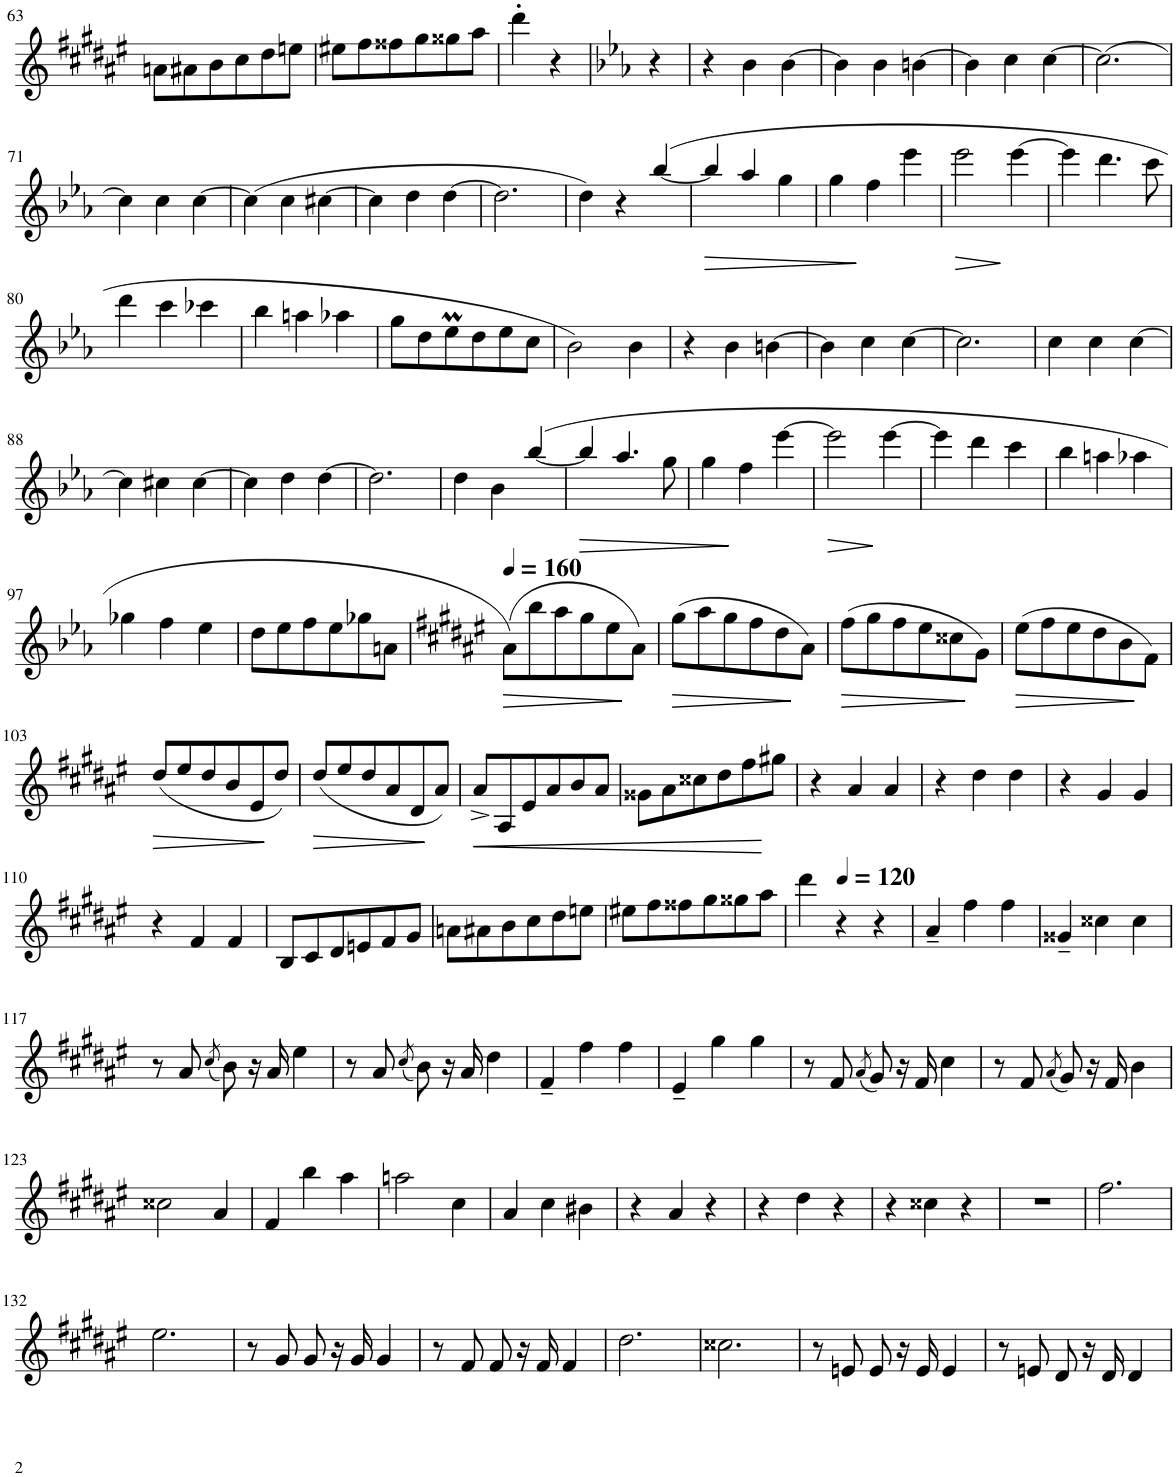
**kern	**dynam
*part1	*part1
*staff1	*staff1
*I"Bb Clarinet	*
*I'Bb Cl.	*
!!LO:PB:g=z
*clefG2	*
*Trd1c2	*
*k[f#c#g#d#a#e#]	*
*M3/4	*
=63	=63
8an\L	.
8a#X\	.
8b\	.
8cc#\	.
8dd#\	.
8een\J	.
=64	=64
8ee#X\L	.
8ff#\	.
8ff##X\	.
8gg#\	.
8gg##X\	.
8aa#\J	.
=65	=65
4ddd#'\	.
4r	.
=66	=66
*k[b-e-a-]	*
4r	.
=67	=67
4r	.
4b-\	.
[4b-\	.
=68	=68
4b-\]	.
4b-\	.
[4bn\	.
=69	=69
4b\]	.
4cc\	.
[4cc\	.
=70	=70
2.cc\_	.
!!LO:LB:g=z
=71	=71
4cc\]	.
4cc\	.
[4cc\	.
=72	=72
(4cc\]	.
4cc\	.
[4cc#X\	.
=73	=73
4cc#\]	.
4dd\	.
[4dd\	.
=74	=74
2.dd\]	.
=75	=75
4dd\)	.
4r	.
([4bb-/	.
=76	=76
!	!LO:HP:b
4bb-/]	>
4aa-/	.
4gg\	.
=77	=77
4gg\	.
4ff\	]
4eee-\	.
=78	=78
!	!LO:HP:b
2eee-\	>
[4eee-\	]
=79	=79
4eee-\]	.
4.ddd\	.
8ccc\	.
!!LO:LB:g=z
=80	=80
4ddd\	.
4ccc\	.
4ccc-X\	.
=81	=81
4bb-\	.
4aan\	.
4aa-X\	.
=82	=82
8gg\L	.
8dd\	.
8ee-M\	.
8dd\	.
8ee-\	.
8cc\J	.
=83	=83
2b-\)	.
4b-\	.
=84	=84
4r	.
4b-\	.
[4bn\	.
=85	=85
4b\]	.
4cc\	.
[4cc\	.
=86	=86
2.cc\]	.
=87	=87
4cc\	.
4cc\	.
[4cc\	.
!!LO:LB:g=z
=88	=88
4cc\]	.
4cc#X\	.
[4cc#\	.
=89	=89
4cc#\]	.
4dd\	.
[4dd\	.
=90	=90
2.dd\]	.
=91	=91
4dd\	.
4b-\	.
([4bb-/	.
=92	=92
!	!LO:HP:b
4bb-/]	>
4.aa-/	.
8gg\	.
=93	=93
4gg\	.
4ff\	]
[4eee-\	.
=94	=94
!	!LO:HP:b
2eee-\]	>
[4eee-\	]
=95	=95
4eee-\]	.
4ddd\	.
4ccc\	.
=96	=96
4bb-\	.
4aan\	.
4aa-X\	.
!!LO:LB:g=z
=97	=97
4gg-X\	.
4ff\	.
4ee-\	.
=98	=98
8dd\L	.
8ee-\	.
8ff\	.
8ee-\	.
8gg-X\	.
8an\J	.
=99	=99
*k[f#c#g#d#a#e#]	*
*MM160	*
!	!LO:HP:b
(8a#\L)	>
8bb\	.
8aa#\	.
8gg#\	.
8ee#\	.
8a#\J)	]
=100	=100
!	!LO:HP:b
(8gg#\L	>
8aa#\	.
8gg#\	.
8ff#\	.
8dd#\	.
8a#\J)	]
=101	=101
!	!LO:HP:b
(8ff#\L	>
8gg#\	.
8ff#\	.
8ee#\	.
8cc##X\	.
8g#\J)	]
=102	=102
!	!LO:HP:b
(8ee#\L	>
8ff#\	.
8ee#\	.
8dd#\	.
8b\	.
8f#\J)	]
!!LO:LB:g=z
=103	=103
!	!LO:HP:b
(8dd#/L	>
8ee#/	.
8dd#/	.
8b/	.
8e#/	.
8dd#/J)	]
=104	=104
!	!LO:HP:b
(8dd#/L	>
8ee#/	.
8dd#/	.
8a#/	.
8d#/	.
8a#/J)	]
=105	=105
!	!LO:HP:b
8a#^/L	<
8A#/	.
8e#/	.
8a#/	.
8b/	.
8a#/J	.
=106	=106
8g##X\L	.
8a#\	.
8cc##X\	.
8dd#\	.
8ff#\	.
8gg#X\J	[
=107	=107
4r	.
4a#/	.
4a#/	.
=108	=108
4r	.
4dd#\	.
4dd#\	.
=109	=109
4r	.
4g#/	.
4g#/	.
!!LO:LB:g=z
=110	=110
4r	.
4f#/	.
4f#/	.
=111	=111
8B/L	.
8c#/	.
8d#/	.
8en/	.
8f#/	.
8g#/J	.
=112	=112
8an\L	.
8a#X\	.
8b\	.
8cc#\	.
8dd#\	.
8een\J	.
=113	=113
8ee#X\L	.
8ff#\	.
8ff##X\	.
8gg#\	.
8gg##X\	.
8aa#\J	.
=114	=114
4ddd#\	.
*MM120	*
4r	.
4r	.
=115	=115
4a#~/	.
4ff#\	.
4ff#\	.
=116	=116
4g##X~/	.
4cc##X\	.
4cc##\	.
!!LO:LB:g=z
=117	=117
8r	.
8a#/	.
(8qcc#/	.
8b\)	.
16r	.
16a#/	.
4ee#\	.
=118	=118
8r	.
8a#/	.
(8qcc#/	.
8b\)	.
16r	.
16a#/	.
4dd#\	.
=119	=119
4f#~/	.
4ff#\	.
4ff#\	.
=120	=120
4e#~/	.
4gg#\	.
4gg#\	.
=121	=121
8r	.
8f#/	.
(8qa#/	.
8g#/)	.
16r	.
16f#/	.
4cc#\	.
=122	=122
8r	.
8f#/	.
(8qa#/	.
8g#/)	.
16r	.
16f#/	.
4b\	.
!!LO:LB:g=z
=123	=123
2cc##X\	.
4a#/	.
=124	=124
4f#/	.
4bb\	.
4aa#\	.
=125	=125
2aan\	.
4cc#\	.
=126	=126
4a#/	.
4cc#\	.
4b#X\	.
=127	=127
4r	.
4a#/	.
4r	.
=128	=128
4r	.
4dd#\	.
4r	.
=129	=129
4r	.
4cc##X\	.
4r	.
=130	=130
2.r	.
=131	=131
2.ff#\	.
!!LO:LB:g=z
=132	=132
2.ee#\	.
=133	=133
8r	.
8g#/	.
8g#/	.
16r	.
16g#/	.
4g#/	.
=134	=134
8r	.
8f#/	.
8f#/	.
16r	.
16f#/	.
4f#/	.
=135	=135
2.dd#\	.
=136	=136
2.cc##X\	.
=137	=137
8r	.
8en/	.
8e/	.
16r	.
16e/	.
4e/	.
=138	=138
8r	.
8en/	.
8d#/	.
16r	.
16d#/	.
4d#/	.
=	=
*-	*-
